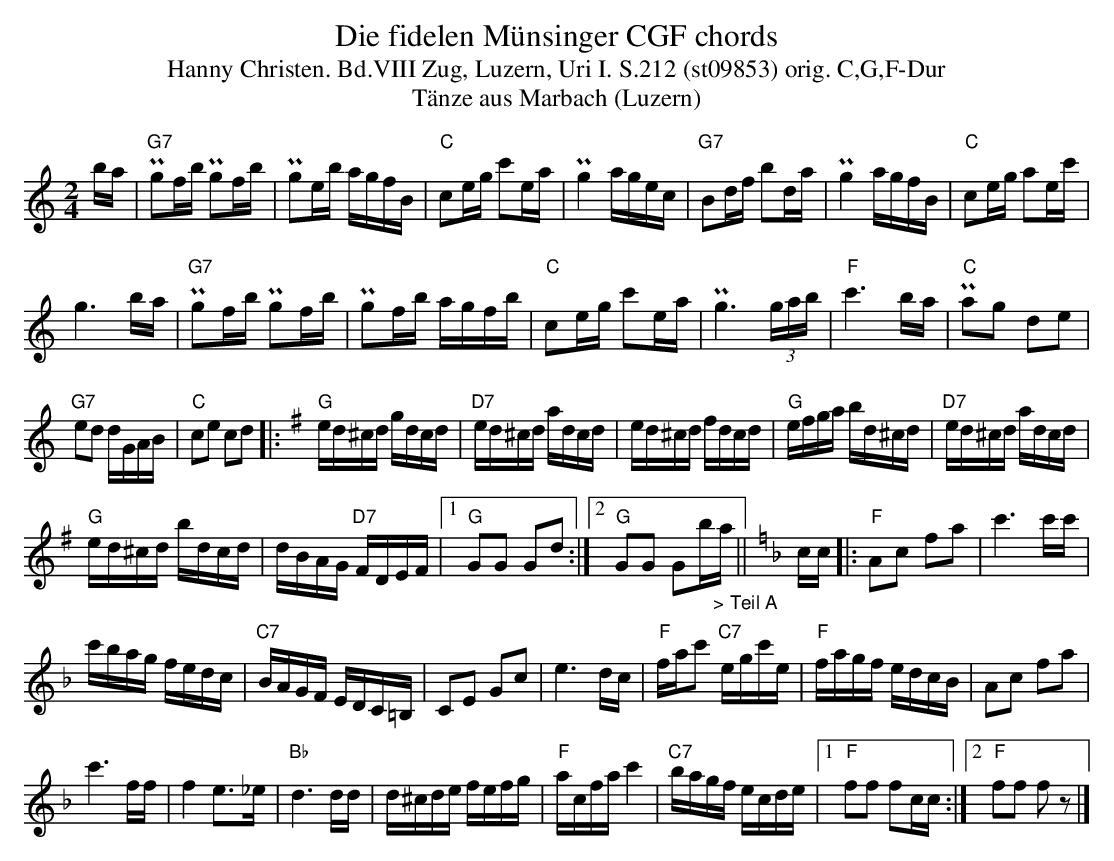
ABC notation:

X:1
T: Die fidelen Münsinger CGF chords
T:Hanny Christen. Bd.VIII Zug, Luzern, Uri I. S.212 (st09853) orig. C,G,F-Dur
T: T\"anze aus Marbach (Luzern)
M:2/4
L:1/16
K:C %%MIDI gchordon
ba | "G7"Pg2fb Pg2fb | Pg2eb agfB | "C"c2eg c'2ea | Pg4 agec | "G7"B2df b2da | Pg4 agfB | "C"c2eg a2ec' |
g6 ba | "G7"Pg2fb Pg2fb | Pg2fb agfb | "C"c2eg c'2ea | Pg6 (3gab | "F"c'6 ba | "C"Pa2g2 d2e2 |
"G7"e2d2 dGAB | "C"c2e2 c2d2 |: [K:G] "G"ed^cd gdcd | "D7"ed^cd adcd | ed^cd fdcd | "G"efga bd^cd | "D7"ed^cd adcd |
"G"ed^cd bdcd | dBAG "D7"FDEF |1 "G"G2G2 G2d2 :|2 "G"G2G2 G2b"_> Teil A"a || [K:F] cc |: "F"A2c2 f2a2 | c'6 c'c' |
c'bag fedc | "C7"BAGF EDC=B, | C2E2 G2c2 | e6 dc | "F"fac'2 "C7"egc'e | "F"fagf edcB | A2c2 f2a2 |
c'6 ff | f4 e3_e | "Bb"d6 dd | d^cde fefg | "F"acfa c'4 | "C7"bagf ecde |1 "F"f2f2 f2cc :|2 "F"f2f2 f2z2 |]
